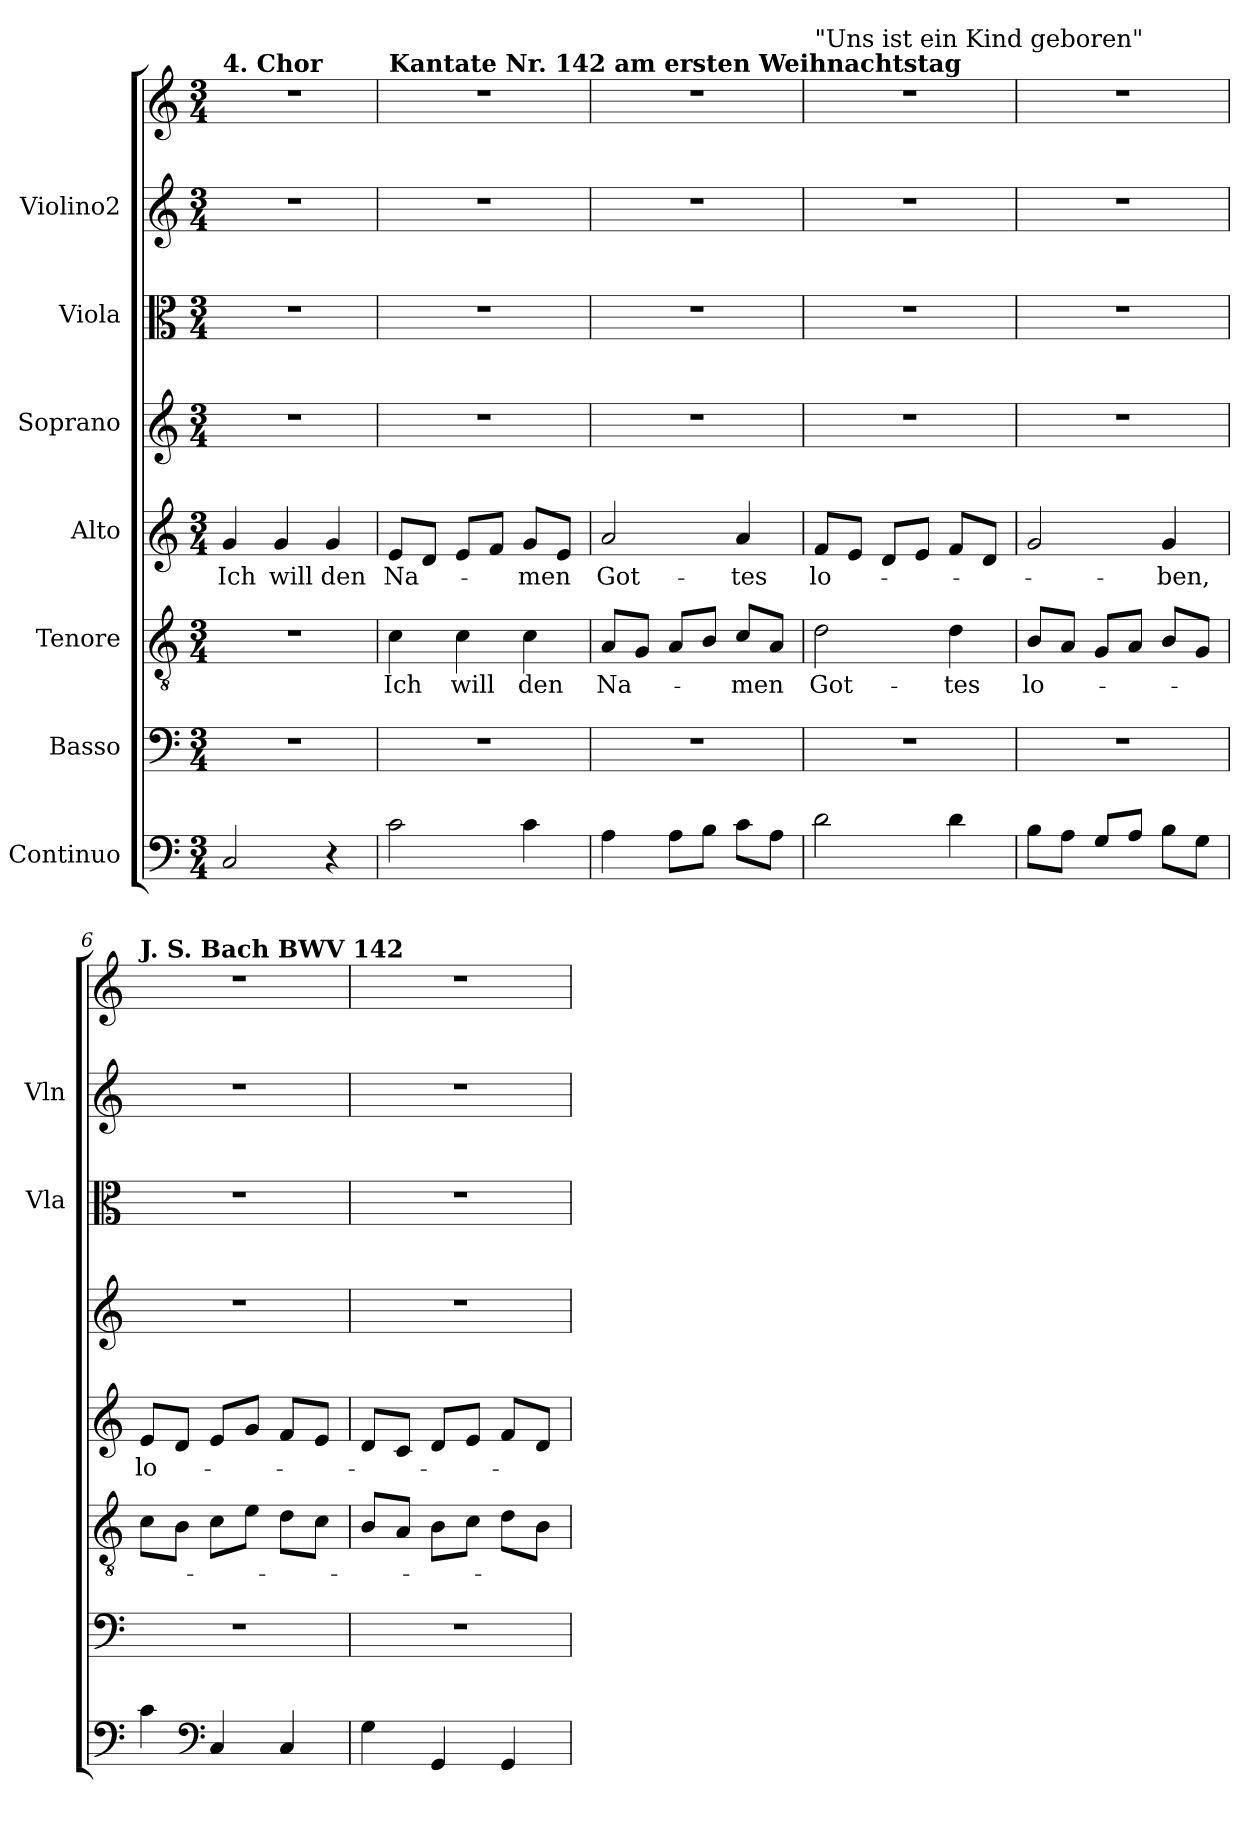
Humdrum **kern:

**kern	**kern	**kern	**text	**kern	**text	**kern	**kern	**kern	**kern
*part7	*part6	*part5	*part5	*part4	*part4	*part3	*part2	*part1	*part1
*staff8	*staff7	*staff6	*staff6	*staff5	*staff5	*staff4	*staff3	*staff2	*staff1
*I"Continuo	*I"Basso	*I"Tenore	*	*I"Alto	*	*I"Soprano	*I"Viola	*I"Violino2	*
*	*	*	*	*	*	*	*I'Vla	*I'Vln	*
*clefF4	*clefF4	*clefGv2	*	*clefG2	*	*clefG2	*clefC3	*clefG2	*clefG2
*k[]	*k[]	*k[]	*	*k[]	*	*k[]	*k[]	*k[]	*k[]
*M3/4	*M3/4	*M3/4	*	*M3/4	*	*M3/4	*M3/4	*M3/4	*M3/4
=1	=1	=1	=1	=1	=1	=1	=1	=1	=1
!	!	!	!	!	!	!	!	!	!LO:TX:a:B:t=4. Chor
!	!	!	!	!	!LO:LY:b	!	!	!	!
2C/	2.r	2.r	.	4g/	Ich	2.r	2.r	2.r	2.r
!	!	!	!	!	!LO:LY:b	!	!	!	!
.	.	.	.	4g/	will	.	.	.	.
!	!	!	!	!	!LO:LY:b	!	!	!	!
4r	.	.	.	4g/	den	.	.	.	.
=2	=2	=2	=2	=2	=2	=2	=2	=2	=2
!	!	!	!	!	!	!	!	!	!LO:TX:a:B:t=Kantate Nr. 142 am ersten Weihnachtstag
!	!	!	!LO:LY:b	!	!LO:LY:b	!	!	!	!
2c\	2.r	4c\	Ich	8e/L	Na-	2.r	2.r	2.r	2.r
.	.	.	.	8d/J	.	.	.	.	.
!	!	!	!LO:LY:b	!	!	!	!	!	!
.	.	4c\	will	8e/L	.	.	.	.	.
.	.	.	.	8f/J	.	.	.	.	.
!	!	!	!LO:LY:b	!	!LO:LY:b	!	!	!	!
4c\	.	4c\	den	8g/L	men	.	.	.	.
.	.	.	.	8e/J	.	.	.	.	.
=3	=3	=3	=3	=3	=3	=3	=3	=3	=3
!	!	!	!LO:LY:b	!	!LO:LY:b	!	!	!	!
4A\	2.r	8A/L	Na-	2a/	Got-	2.r	2.r	2.r	2.r
.	.	8G/J	.	.	.	.	.	.	.
8A\L	.	8A/L	.	.	.	.	.	.	.
8B\J	.	8B/J	.	.	.	.	.	.	.
!	!	!	!LO:LY:b	!	!LO:LY:b	!	!	!	!
8c\L	.	8c/L	men	4a/	tes	.	.	.	.
8A\J	.	8A/J	.	.	.	.	.	.	.
=4	=4	=4	=4	=4	=4	=4	=4	=4	=4
!	!	!	!	!	!	!	!	!	!LO:TX:a:t="Uns ist ein Kind geboren"
!	!	!	!LO:LY:b	!	!LO:LY:b	!	!	!	!
2d\	2.r	2d\	Got-	8f/L	lo-	2.r	2.r	2.r	2.r
.	.	.	.	8e/J	.	.	.	.	.
.	.	.	.	8d/L	.	.	.	.	.
.	.	.	.	8e/J	.	.	.	.	.
!	!	!	!LO:LY:b	!	!	!	!	!	!
4d\	.	4d\	tes	8f/L	.	.	.	.	.
.	.	.	.	8d/J	.	.	.	.	.
=5	=5	=5	=5	=5	=5	=5	=5	=5	=5
!	!	!	!LO:LY:b	!	!	!	!	!	!
8B\L	2.r	8B/L	lo-	2g/	.	2.r	2.r	2.r	2.r
8A\J	.	8A/J	.	.	.	.	.	.	.
8G/L	.	8G/L	.	.	.	.	.	.	.
8A/J	.	8A/J	.	.	.	.	.	.	.
!	!	!	!	!	!LO:LY:b	!	!	!	!
8B\L	.	8B/L	.	4g/	ben,	.	.	.	.
8G\J	.	8G/J	.	.	.	.	.	.	.
!!LO:LB:g=z
=6	=6	=6	=6	=6	=6	=6	=6	=6	=6
!	!	!	!	!	!	!	!	!	!LO:TX:a:B:t=J. S. Bach BWV 142
!	!	!	!	!	!LO:LY:b	!	!	!	!
4c\	2.r	8c\L	.	8e/L	lo-	2.r	2.r	2.r	2.r
.	.	8B\J	.	8d/J	.	.	.	.	.
*clefF4	*	*	*	*	*	*	*	*	*
4C/	.	8c\L	.	8e/L	.	.	.	.	.
.	.	8e\J	.	8g/J	.	.	.	.	.
4C/	.	8d\L	.	8f/L	.	.	.	.	.
.	.	8c\J	.	8e/J	.	.	.	.	.
!!LO:PB:g=z
=7	=7	=7	=7	=7	=7	=7	=7	=7	=7
4G\	2.r	8B/L	.	8d/L	.	2.r	2.r	2.r	2.r
.	.	8A/J	.	8c/J	.	.	.	.	.
4GG/	.	8B\L	.	8d/L	.	.	.	.	.
.	.	8c\J	.	8e/J	.	.	.	.	.
4GG/	.	8d\L	.	8f/L	.	.	.	.	.
.	.	8B\J	.	8d/J	.	.	.	.	.
=	=	=	=	=	=	=	=	=	=
*-	*-	*-	*-	*-	*-	*-	*-	*-	*-
